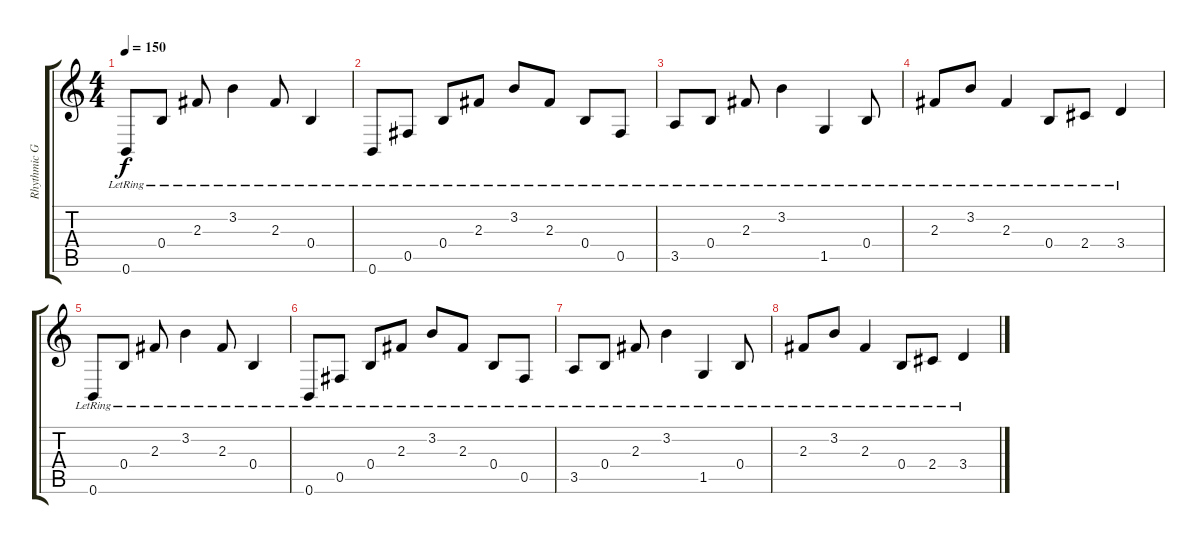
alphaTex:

\track ("Rhythmic Guitar" "Rhythmic G") {instrument distortionguitar}
\staff {score tabs}
\tuning (Db4 Ab3 E3 B2 Gb2 B1) {hide}
\ts (4 4)
\tempo 150
\clef g2
\ks c
0.6{lr}.8{dy f volume 4 instrument electricguitarclean} 0.4{lr}.8 2.3{lr}.8 3.2{lr}.4 2.3{lr}.8 0.4{lr}.4 |
0.6{lr}.8 0.5{lr}.8 0.4{lr}.8 2.3{lr}.8 3.2{lr}.8 2.3{lr}.8 0.4{lr}.8 0.5{lr}.8 |
3.5{lr}.8 0.4{lr}.8 2.3{lr}.8 3.2{lr}.4 1.5{lr}.4 0.4{lr}.8 |
2.3{lr}.8 3.2{lr}.8 2.3{lr}.4 0.4{lr}.8 2.4{lr}.8 3.4{lr}.4 |
0.6{lr}.8{volume 0} 0.4{lr}.8 2.3{lr}.8 3.2{lr}.4 2.3{lr}.8 0.4{lr}.4 |
0.6{lr}.8 0.5{lr}.8 0.4{lr}.8 2.3{lr}.8 3.2{lr}.8 2.3{lr}.8 0.4{lr}.8 0.5{lr}.8 |
3.5{lr}.8 0.4{lr}.8 2.3{lr}.8 3.2{lr}.4 1.5{lr}.4 0.4{lr}.8 |
2.3{lr}.8 3.2{lr}.8 2.3{lr}.4 0.4{lr}.8 2.4{lr}.8 3.4{lr}.4
